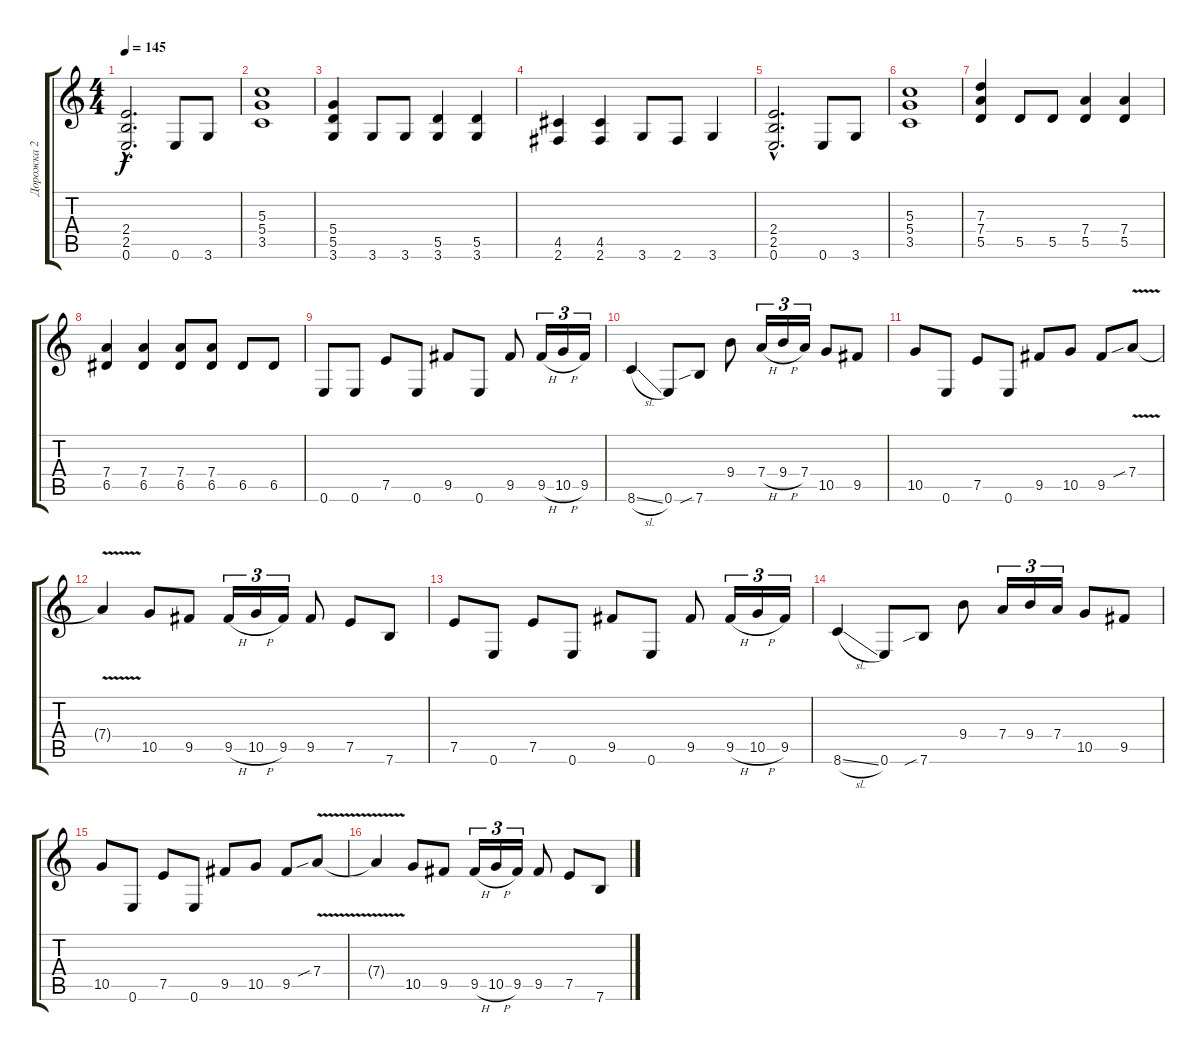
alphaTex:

\track ("Дорожка 2" "Дорожка 2") {instrument overdrivenguitar}
\staff {score tabs}
\tuning (E4 B3 G3 D3 A2 E2) {hide}
\ts (4 4)
\tempo 145
\clef g2
\ks c
(2.4{hac} 2.5{hac} 0.6{hac}).2{d dy f} 0.6.8 3.6.8 |
(5.3 5.4 3.5).1 |
(5.4 5.5 3.6).4 3.6.8 3.6.8 (5.5 3.6).4 (5.5 3.6).4 |
(4.5 2.6).4 (4.5 2.6).4 3.6.8 2.6.8 3.6.4 |
(2.4{hac} 2.5{hac} 0.6{hac}).2{d} 0.6.8 3.6.8 |
(5.3 5.4 3.5).1 |
(7.3 7.4 5.5).4 5.5.8 5.5.8 (7.4 5.5).4 (7.4 5.5).4 |
(7.4 6.5).4 (7.4 6.5).4 (7.4 6.5).8 (7.4 6.5).8 6.5.8 6.5.8 |
0.6.8 0.6.8 7.5.8 0.6.8 9.5.8 0.6.8 9.5.8 9.5{h}.16{tu (3 2)} 10.5{h}.16{tu (3 2)} 9.5.16{tu (3 2)} |
8.6{sl}.4 0.6.8 7.6{sib}.8 9.4.8 7.4{h}.16{tu (3 2)} 9.4{h}.16{tu (3 2)} 7.4.16{tu (3 2)} 10.5.8 9.5.8 |
10.5.8 0.6.8 7.5.8 0.6.8 9.5.8 10.5.8 9.5.8 7.4{v sib}.8 |
7.4{t}.4 10.5.8 9.5.8 9.5{h}.16{tu (3 2)} 10.5{h}.16{tu (3 2)} 9.5.16{tu (3 2)} 9.5.8 7.5.8 7.6.8 |
7.5.8 0.6.8 7.5.8 0.6.8 9.5.8 0.6.8 9.5.8 9.5{h}.16{tu (3 2)} 10.5{h}.16{tu (3 2)} 9.5.16{tu (3 2)} |
8.6{sl}.4 0.6.8 7.6{sib}.8 9.4.8 7.4.16{tu (3 2)} 9.4.16{tu (3 2)} 7.4.16{tu (3 2)} 10.5.8 9.5.8 |
10.5.8 0.6.8 7.5.8 0.6.8 9.5.8 10.5.8 9.5.8 7.4{v sib}.8 |
7.4{t}.4 10.5.8 9.5.8 9.5{h}.16{tu (3 2)} 10.5{h}.16{tu (3 2)} 9.5.16{tu (3 2)} 9.5.8 7.5.8 7.6.8
